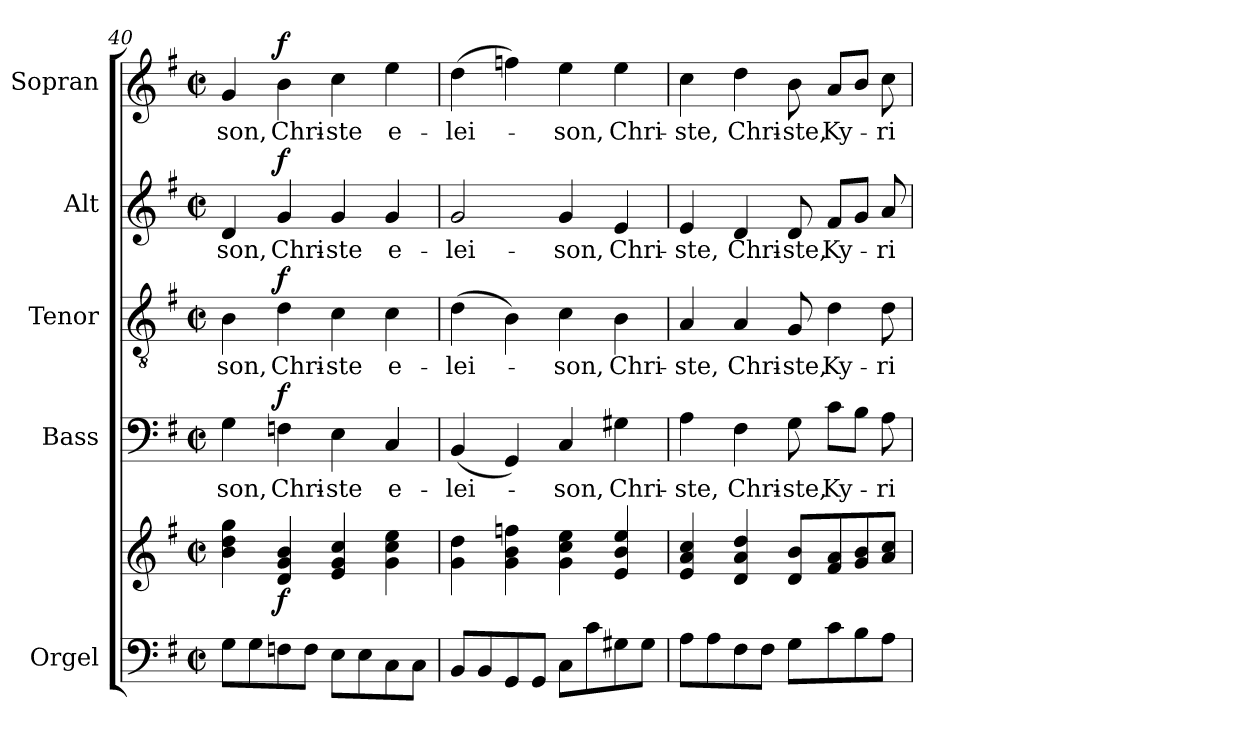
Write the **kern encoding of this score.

**kern	**kern	**dynam	**kern	**text	**dynam	**kern	**text	**dynam	**kern	**text	**dynam	**kern	**text	**dynam
*part5	*part5	*part5	*part4	*part4	*part4	*part3	*part3	*part3	*part2	*part2	*part2	*part1	*part1	*part1
*staff6	*staff5	*staff5/6	*staff4	*staff4	*staff4	*staff3	*staff3	*staff3	*staff2	*staff2	*staff2	*staff1	*staff1	*staff1
*I"Orgel	*	*	*I"Bass	*	*	*I"Tenor	*	*	*I"Alt	*	*	*I"Sopran	*	*
*I'Org.	*	*	*I'B	*	*	*I'T	*	*	*I'A	*	*	*I'S	*	*
!!LO:LB:g=z
*clefF4	*clefG2	*	*clefF4	*	*	*clefGv2	*	*	*clefG2	*	*	*clefG2	*	*
*k[f#]	*k[f#]	*	*k[f#]	*	*	*k[f#]	*	*	*k[f#]	*	*	*k[f#]	*	*
*G:	*G:	*	*G:	*	*	*G:	*	*	*G:	*	*	*G:	*	*
*M2/2	*M2/2	*	*M2/2	*	*	*M2/2	*	*	*M2/2	*	*	*M2/2	*	*
*met(c|)	*met(c|)	*	*met(c|)	*	*	*met(c|)	*	*	*met(c|)	*	*	*met(c|)	*	*
=40	=40	=40	=40	=40	=40	=40	=40	=40	=40	=40	=40	=40	=40	=40
!	!	!	!	!LO:LY:b	!	!	!LO:LY:b	!	!	!LO:LY:b	!	!	!LO:LY:b	!
8G\L	4b\ 4dd\ 4gg\	.	4G\	-son,	.	4B\	-son,	.	4d/	-son,	.	4g/	-son,	.
8G\	.	.	.	.	.	.	.	.	.	.	.	.	.	.
!	!	!LO:DY:b	!	!LO:LY:b	!LO:DY:a	!	!LO:LY:b	!LO:DY:a	!	!LO:LY:b	!LO:DY:a	!	!LO:LY:b	!LO:DY:a
8Fn\	4d/ 4g/ 4b/	f	4Fn\	Chri-	f	4d\	Chri-	f	4g/	Chri-	f	4b\	Chri-	f
8F\J	.	.	.	.	.	.	.	.	.	.	.	.	.	.
!	!	!	!	!LO:LY:b	!	!	!LO:LY:b	!	!	!LO:LY:b	!	!	!LO:LY:b	!
8E\L	4e/ 4g/ 4cc/	.	4E\	-ste	.	4c\	-ste	.	4g/	-ste	.	4cc\	-ste	.
8E\	.	.	.	.	.	.	.	.	.	.	.	.	.	.
!	!	!	!	!LO:LY:b	!	!	!LO:LY:b	!	!	!LO:LY:b	!	!	!LO:LY:b	!
8C\	4g\ 4cc\ 4ee\	.	4C/	e-	.	4c\	e-	.	4g/	e-	.	4ee\	e-	.
8C\J	.	.	.	.	.	.	.	.	.	.	.	.	.	.
=41	=41	=41	=41	=41	=41	=41	=41	=41	=41	=41	=41	=41	=41	=41
!	!	!	!	!LO:LY:b	!	!	!LO:LY:b	!	!	!LO:LY:b	!	!	!LO:LY:b	!
8BB/L	4g\ 4dd\	.	(<4BB/	-lei-	.	(>4d\	-lei-	.	2g/	-lei-	.	(>4dd\	-lei-	.
8BB/	.	.	.	.	.	.	.	.	.	.	.	.	.	.
8GG/	4g\ 4b\ 4ffn\	.	4GG/)	.	.	4B\)	.	.	.	.	.	4ffn\)	.	.
8GG/J	.	.	.	.	.	.	.	.	.	.	.	.	.	.
!	!	!	!	!LO:LY:b	!	!	!LO:LY:b	!	!	!LO:LY:b	!	!	!LO:LY:b	!
8C\L	4g\ 4cc\ 4ee\	.	4C/	-son,	.	4c\	-son,	.	4g/	-son,	.	4ee\	-son,	.
8c\	.	.	.	.	.	.	.	.	.	.	.	.	.	.
!	!	!	!	!LO:LY:b	!	!	!LO:LY:b	!	!	!LO:LY:b	!	!	!LO:LY:b	!
8G#X\	4e/ 4b/ 4ee/	.	4G#X\	Chri-	.	4B\	Chri-	.	4e/	Chri-	.	4ee\	Chri-	.
8G#\J	.	.	.	.	.	.	.	.	.	.	.	.	.	.
=42	=42	=42	=42	=42	=42	=42	=42	=42	=42	=42	=42	=42	=42	=42
!	!	!	!	!LO:LY:b	!	!	!LO:LY:b	!	!	!LO:LY:b	!	!	!LO:LY:b	!
8A\L	4e/ 4a/ 4cc/	.	4A\	-ste,	.	4A/	-ste,	.	4e/	-ste,	.	4cc\	-ste,	.
8A\	.	.	.	.	.	.	.	.	.	.	.	.	.	.
!	!	!	!	!LO:LY:b	!	!	!LO:LY:b	!	!	!LO:LY:b	!	!	!LO:LY:b	!
8F#\	4d/ 4a/ 4dd/	.	4F#\	Chri-	.	4A/	Chri-	.	4d/	Chri-	.	4dd\	Chri-	.
8F#\J	.	.	.	.	.	.	.	.	.	.	.	.	.	.
!	!	!	!	!LO:LY:b	!	!	!LO:LY:b	!	!	!LO:LY:b	!	!	!LO:LY:b	!
8G\L	8d/ 8b/L	.	8G\	-ste,	.	8G/	-ste,	.	8d/	-ste,	.	8b\	-ste,	.
!	!	!	!	!LO:LY:b	!	!	!LO:LY:b	!	!	!LO:LY:b	!	!	!LO:LY:b	!
8c\	8f#/ 8a/	.	8c\L	Ky-	.	4d\	Ky-	.	8f#/L	Ky-	.	8a/L	Ky-	.
8B\	8g/ 8b/	.	8B\J	.	.	.	.	.	8g/J	.	.	8b/J	.	.
!	!	!	!	!LO:LY:b	!	!	!LO:LY:b	!	!	!LO:LY:b	!	!	!LO:LY:b	!
8A\J	8a/ 8cc/J	.	8A\	-ri-	.	8d\	-ri-	.	8a/	-ri-	.	8cc\	-ri-	.
=	=	=	=	=	=	=	=	=	=	=	=	=	=	=
*-	*-	*-	*-	*-	*-	*-	*-	*-	*-	*-	*-	*-	*-	*-
